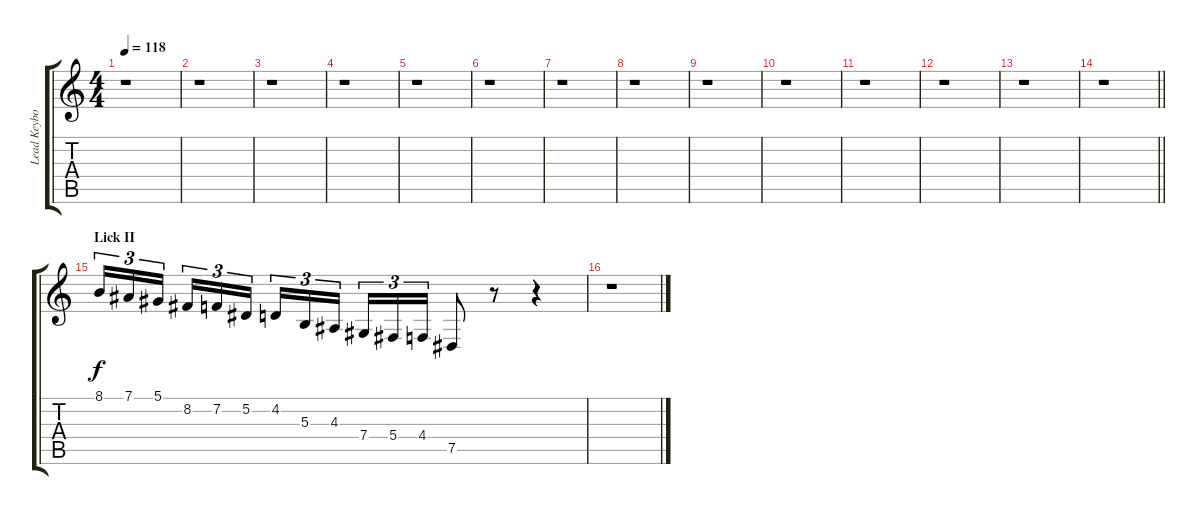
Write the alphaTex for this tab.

\track ("Lead Keyboard" "Lead Keybo") {instrument lead2sawtooth}
\staff {score tabs}
\tuning (Eb4 Bb3 Gb3 Db3 Ab2 Eb2) {hide}
\ts (4 4)
\tempo 118
\clef g2
\ks c
r.1{dy f} |
r.1 |
r.1 |
r.1 |
r.1 |
r.1 |
r.1 |
r.1 |
r.1 |
r.1 |
r.1 |
r.1 |
r.1 |
\barLineRight lightlight
r.1 |
\section ("" "Lick II")
8.1.16{tu (3 2) volume 12 instrument contrabass} 7.1.16{tu (3 2)} 5.1.16{tu (3 2)} 8.2.16{tu (3 2)} 7.2.16{tu (3 2)} 5.2.16{tu (3 2)} 4.2.16{tu (3 2)} 5.3.16{tu (3 2)} 4.3.16{tu (3 2)} 7.4.16{tu (3 2)} 5.4.16{tu (3 2)} 4.4.16{tu (3 2)} 7.5.8 r.8 r.4 |
r.1
